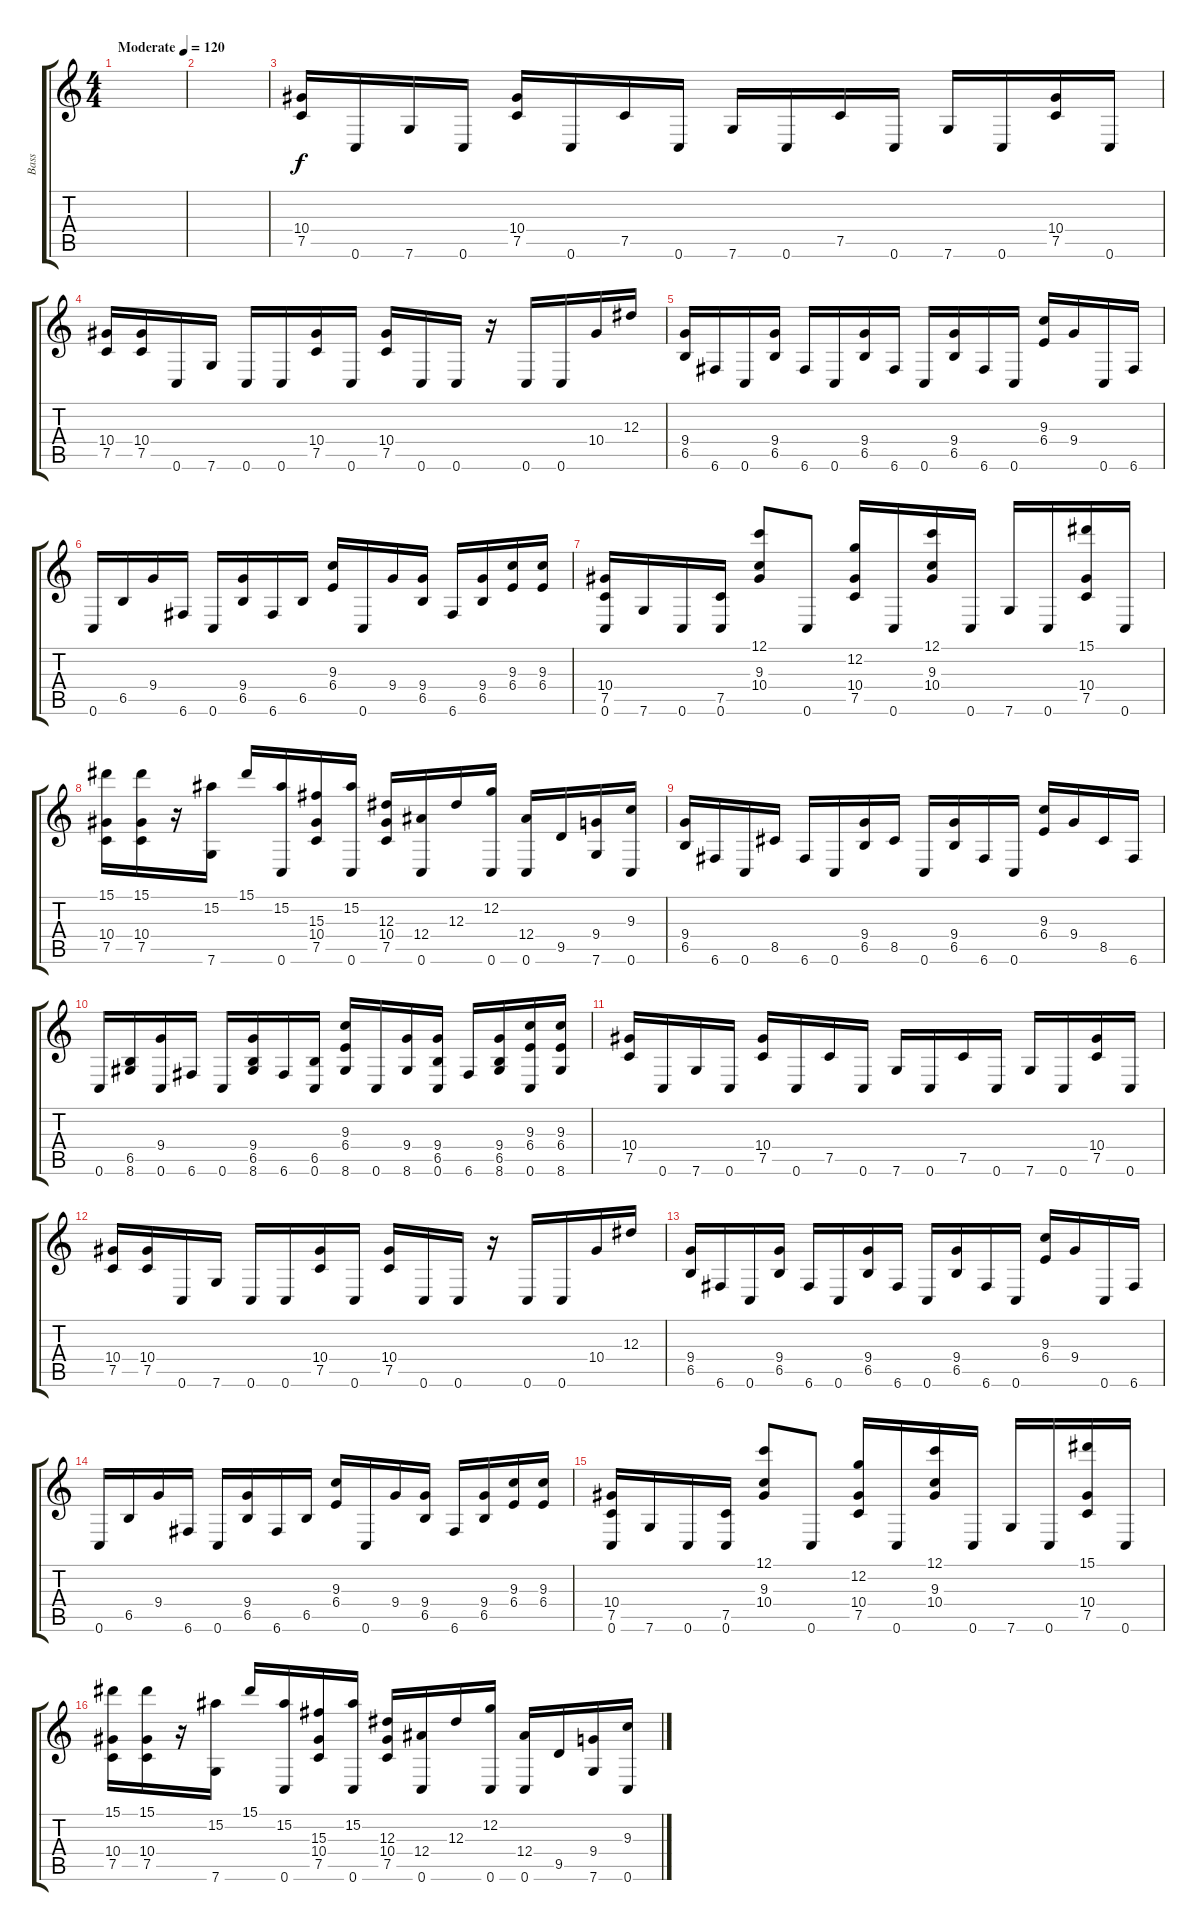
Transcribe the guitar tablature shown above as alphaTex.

\track ("Bass" "Bass") {instrument electricbassfinger}
\staff {score tabs}
\tuning (C4 G3 Eb3 Bb2 F2 C2) {hide}
\ts (4 4)
\tempo (120 "Moderate")
\clef g2
\ks c
|
|
(10.4 7.5).16 0.6.16 7.6.16 0.6.16 (10.4 7.5).16 0.6.16 7.5.16 0.6.16 7.6.16 0.6.16 7.5.16 0.6.16 7.6.16 0.6.16 (10.4 7.5).16 0.6.16 |
(10.4 7.5).16 (10.4 7.5).16 0.6.16 7.6.16 0.6.16 0.6.16 (10.4 7.5).16 0.6.16 (10.4 7.5).16 0.6.16 0.6.16 r.16 0.6.16 0.6.16 10.4.16 12.3.16 |
(9.4 6.5).16 6.6.16 0.6.16 (9.4 6.5).16 6.6.16 0.6.16 (9.4 6.5).16 6.6.16 0.6.16 (9.4 6.5).16 6.6.16 0.6.16 (9.3 6.4).16 9.4.16 0.6.16 6.6.16 |
0.6.16 6.5.16 9.4.16 6.6.16 0.6.16 (9.4 6.5).16 6.6.16 6.5.16 (9.3 6.4).16 0.6.16 9.4.16 (9.4 6.5).16 6.6.16 (9.4 6.5).16 (9.3 6.4).16 (9.3 6.4).16 |
(10.4 7.5 0.6).16 7.6.16 0.6.16 (7.5 0.6).16 (12.1 9.3 10.4).8 0.6.8 (12.2 10.4 7.5).16 0.6.16 (12.1 9.3 10.4).16 0.6.16 7.6.16 0.6.16 (15.1 10.4 7.5).16 0.6.16 |
(15.1 10.4 7.5).16 (15.1 10.4 7.5).16 r.16 (15.2 7.6).16 15.1.16 (15.2 0.6).16 (15.3 10.4 7.5).16 (15.2 0.6).16 (12.3 10.4 7.5).16 (12.4 0.6).16 12.3.16 (12.2 0.6).16 (12.4 0.6).16 9.5.16 (9.4 7.6).16 (9.3 0.6).16 |
(9.4 6.5).16 6.6.16 0.6.16 8.5.16 6.6.16 0.6.16 (9.4 6.5).16 8.5.16 0.6.16 (9.4 6.5).16 6.6.16 0.6.16 (9.3 6.4).16 9.4.16 8.5.16 6.6.16 |
0.6.16 (6.5 8.6).16 (9.4 0.6).16 6.6.16 0.6.16 (9.4 6.5 8.6).16 6.6.16 (6.5 0.6).16 (9.3 6.4 8.6).16 0.6.16 (9.4 8.6).16 (9.4 6.5 0.6).16 6.6.16 (9.4 6.5 8.6).16 (9.3 6.4 0.6).16 (9.3 6.4 8.6).16 |
(10.4 7.5).16 0.6.16 7.6.16 0.6.16 (10.4 7.5).16 0.6.16 7.5.16 0.6.16 7.6.16 0.6.16 7.5.16 0.6.16 7.6.16 0.6.16 (10.4 7.5).16 0.6.16 |
(10.4 7.5).16 (10.4 7.5).16 0.6.16 7.6.16 0.6.16 0.6.16 (10.4 7.5).16 0.6.16 (10.4 7.5).16 0.6.16 0.6.16 r.16 0.6.16 0.6.16 10.4.16 12.3.16 |
(9.4 6.5).16 6.6.16 0.6.16 (9.4 6.5).16 6.6.16 0.6.16 (9.4 6.5).16 6.6.16 0.6.16 (9.4 6.5).16 6.6.16 0.6.16 (9.3 6.4).16 9.4.16 0.6.16 6.6.16 |
0.6.16 6.5.16 9.4.16 6.6.16 0.6.16 (9.4 6.5).16 6.6.16 6.5.16 (9.3 6.4).16 0.6.16 9.4.16 (9.4 6.5).16 6.6.16 (9.4 6.5).16 (9.3 6.4).16 (9.3 6.4).16 |
(10.4 7.5 0.6).16 7.6.16 0.6.16 (7.5 0.6).16 (12.1 9.3 10.4).8 0.6.8 (12.2 10.4 7.5).16 0.6.16 (12.1 9.3 10.4).16 0.6.16 7.6.16 0.6.16 (15.1 10.4 7.5).16 0.6.16 |
(15.1 10.4 7.5).16 (15.1 10.4 7.5).16 r.16 (15.2 7.6).16 15.1.16 (15.2 0.6).16 (15.3 10.4 7.5).16 (15.2 0.6).16 (12.3 10.4 7.5).16 (12.4 0.6).16 12.3.16 (12.2 0.6).16 (12.4 0.6).16 9.5.16 (9.4 7.6).16 (9.3 0.6).16
